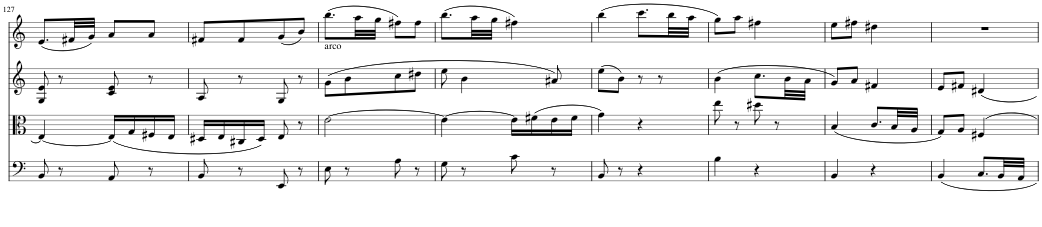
**kern	**kern	**kern	**kern
*part4	*part3	*part2	*part1
*staff4	*staff3	*staff2	*staff1
*I"Piano	*I"Piano	*I"Piano	*I"Piano
*I'Pno	*I'Pno	*I'Pno	*I'Pno
!!LO:PB:g=z
*clefF4	*clefC3	*clefG2	*clefG2
*k[]	*k[]	*k[]	*k[]
*M2/4	*M2/4	*M2/4	*M2/4
=127	=127	=127	=127
8BB/	4E/_	8G/ 8e/	(8.e/L
8r	.	8r	.
.	.	.	32f#X/LL
.	.	.	32g/JJJ)
8AA/	(16E/LL]	8c/ 8e/	8a/L
.	16G/	.	.
8r	16F#X/	8r	8a/J
.	16E/JJ	.	.
=128	=128	=128	=128
8BB/	16D#X/LL	8A/	8f#X/L
.	16E/	.	.
8r	16C#X/	8r	8f#/
.	16D#/JJ)	.	.
8EE/	8E/	8G/	(8g/
8r	8r	8r	8b/J)
=129	=129	=129	=129
!	!	!LO:TX:a:t=arco	!
8E\	[2e\	(8g\L	(8.bb\L
8r	.	8b\	.
.	.	.	32aa\LL
.	.	.	32gg\JJJ
8A\	.	8cc\	8ff#X\L)
8r	.	8dd#X\J	8ff#\J
=130	=130	=130	=130
8G\	4e\_	8ee\	(8.bb\L
8r	.	4b\	.
.	.	.	32aa\LL
.	.	.	32gg\JJJ
8c\	16e\LL]	.	4ff#X\)
.	(16f#X\	.	.
8r	16e\	8a#X/)	.
.	16f#\JJ	.	.
=131	=131	=131	=131
8BB/	4g\)	(8ee\L	(4bb\
8r	.	8b\J)	.
4r	4r	8r	8.ccc\L
.	.	8r	.
.	.	.	32bb\LL
.	.	.	32aa\JJJ
=132	=132	=132	=132
4B\	8ee\	(4b\	8gg\L)
.	8r	.	8aa\J
4r	8dd#X\	8.cc\L	4ff#X\
.	8r	.	.
.	.	32b\LL	.
.	.	32a\JJJ	.
=133	=133	=133	=133
4BB/	(4B/	8g/L)	8ee\L
.	.	8a/J	8ff#X\J
4r	8.c/L	4f#X/	4dd#X\
.	32B/LL	.	.
.	32A/JJJ	.	.
=134	=134	=134	=134
4BB/	8G/L)	8e/L	2r
.	8A/J	8f#X/J	.
8.C/L	4F#X/	4d#X/	.
32BB/LL	.	.	.
32AA/JJJ	.	.	.
=	=	=	=
*-	*-	*-	*-
